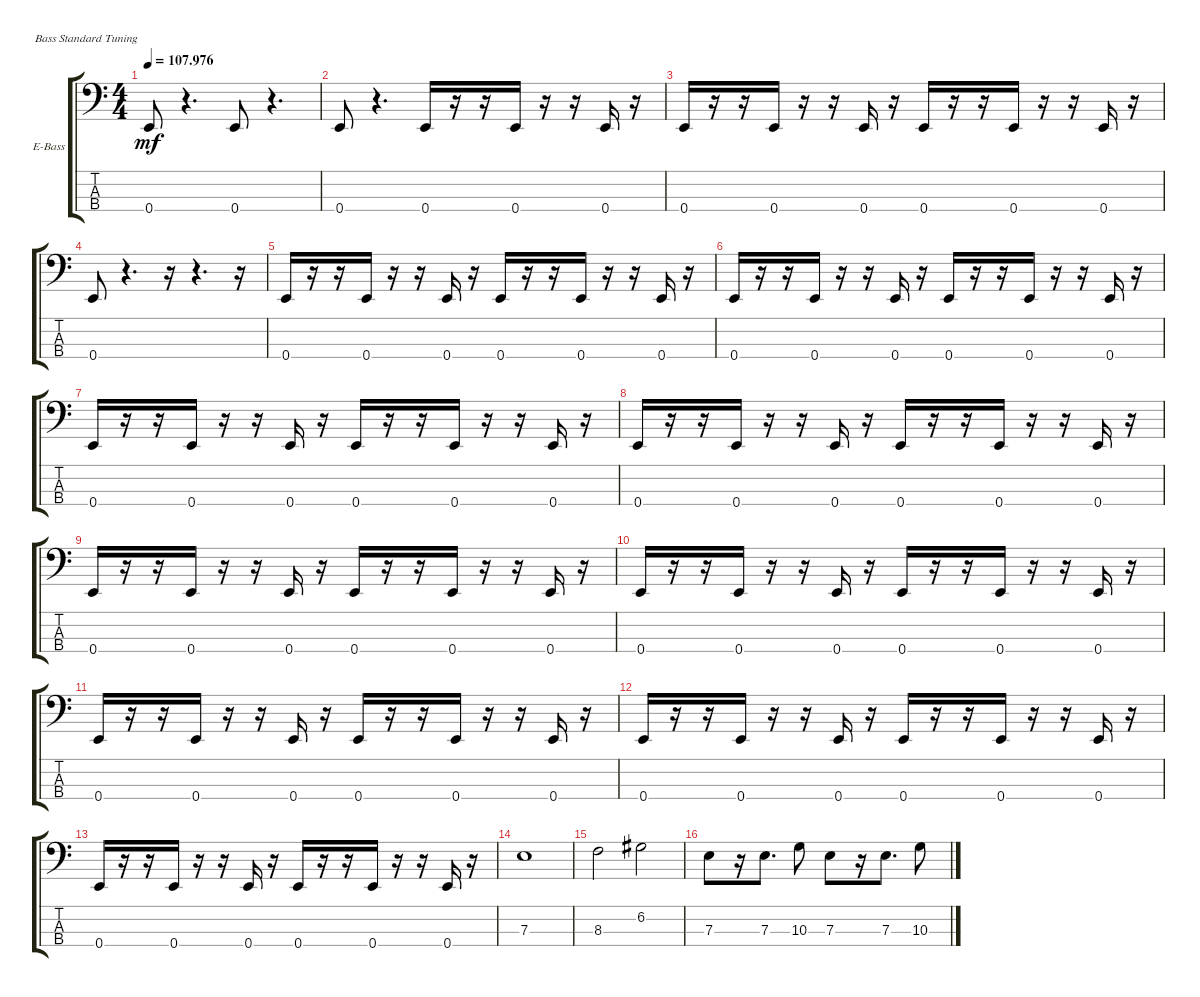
\defaultSystemsLayout 4
\bracketExtendMode groupsimilarinstruments
\firstSystemTrackNameOrientation horizontal
\otherSystemsTrackNameOrientation horizontal
\track ("Electric Bass" "E-Bass") {instrument electricbassfinger}
\staff {score tabs}
\tuning (G2 D2 A1 E1)
\ts (4 4)
\tempo
107.976
\accidentals auto
\clef f4
\ottava regular
\simile none
\ks c
0.4.8{dy mf} r.4{d} 0.4.8 r.4{d} |
0.4.8 r.4{d} 0.4.16 r.16 r.16 0.4.16 r.16 r.16 0.4.16 r.16 |
0.4.16 r.16 r.16 0.4.16 r.16 r.16 0.4.16 r.16 0.4.16 r.16 r.16 0.4.16 r.16 r.16 0.4.16 r.16 |
0.4.8 r.4{d} r.16 r.4{d} r.16 |
0.4.16 r.16 r.16 0.4.16 r.16 r.16 0.4.16 r.16 0.4.16 r.16 r.16 0.4.16 r.16 r.16 0.4.16 r.16 |
0.4.16 r.16 r.16 0.4.16 r.16 r.16 0.4.16 r.16 0.4.16 r.16 r.16 0.4.16 r.16 r.16 0.4.16 r.16 |
0.4.16 r.16 r.16 0.4.16 r.16 r.16 0.4.16 r.16 0.4.16 r.16 r.16 0.4.16 r.16 r.16 0.4.16 r.16 |
0.4.16 r.16 r.16 0.4.16 r.16 r.16 0.4.16 r.16 0.4.16 r.16 r.16 0.4.16 r.16 r.16 0.4.16 r.16 |
0.4.16 r.16 r.16 0.4.16 r.16 r.16 0.4.16 r.16 0.4.16 r.16 r.16 0.4.16 r.16 r.16 0.4.16 r.16 |
0.4.16 r.16 r.16 0.4.16 r.16 r.16 0.4.16 r.16 0.4.16 r.16 r.16 0.4.16 r.16 r.16 0.4.16 r.16 |
0.4.16 r.16 r.16 0.4.16 r.16 r.16 0.4.16 r.16 0.4.16 r.16 r.16 0.4.16 r.16 r.16 0.4.16 r.16 |
0.4.16 r.16 r.16 0.4.16 r.16 r.16 0.4.16 r.16 0.4.16 r.16 r.16 0.4.16 r.16 r.16 0.4.16 r.16 |
0.4.16 r.16 r.16 0.4.16 r.16 r.16 0.4.16 r.16 0.4.16 r.16 r.16 0.4.16 r.16 r.16 0.4.16 r.16 |
7.3.1 |
8.3.2 6.2.2 |
7.3.8 r.16 7.3.8{d} 10.3.8 7.3.8 r.16 7.3.8{d} 10.3.8
